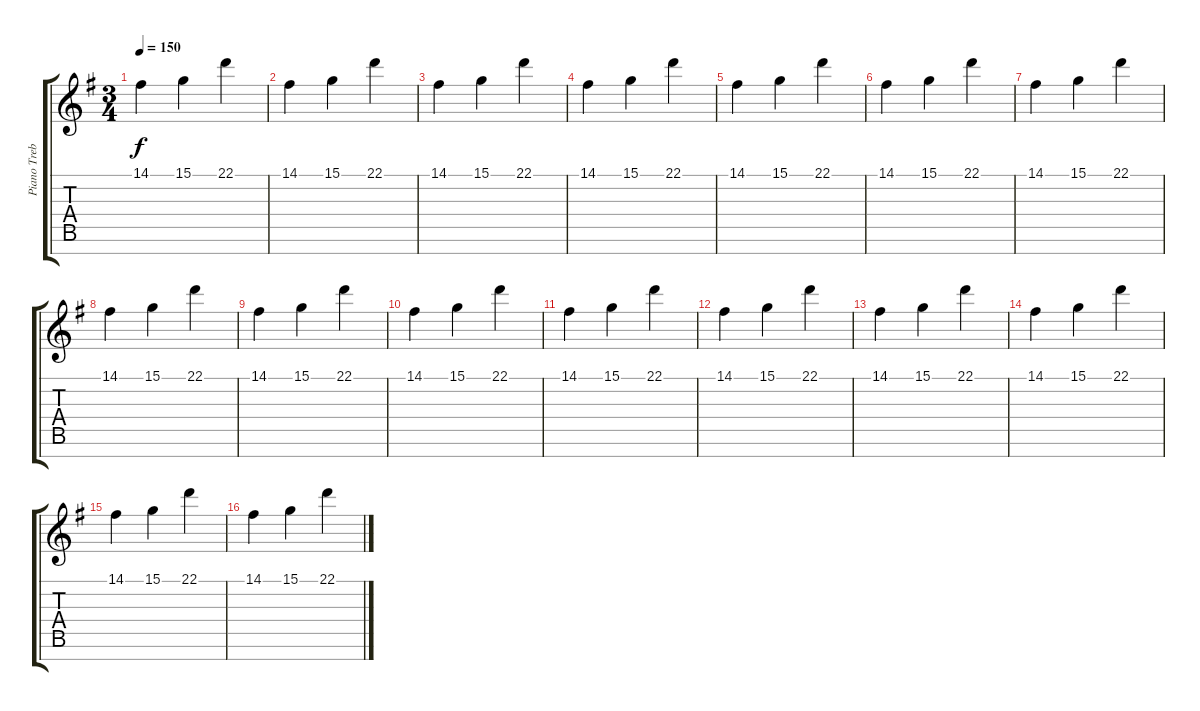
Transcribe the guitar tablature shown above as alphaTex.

\track ("Piano Treble" "Piano Treb") {instrument acousticgrandpiano}
\staff {score tabs}
\tuning (E4 B3 G3 D3 A2 E2 B1) {hide}
\ts (3 4)
\tempo 150
\clef g2
\ks g
14.1.4{dy f} 15.1.4 22.1.4 |
14.1.4 15.1.4 22.1.4 |
14.1.4 15.1.4 22.1.4 |
14.1.4 15.1.4 22.1.4 |
14.1.4 15.1.4 22.1.4 |
14.1.4 15.1.4 22.1.4 |
14.1.4 15.1.4 22.1.4 |
14.1.4 15.1.4 22.1.4 |
14.1.4 15.1.4 22.1.4 |
14.1.4 15.1.4 22.1.4 |
14.1.4 15.1.4 22.1.4 |
14.1.4 15.1.4 22.1.4 |
14.1.4 15.1.4 22.1.4 |
14.1.4 15.1.4 22.1.4 |
14.1.4 15.1.4 22.1.4 |
14.1.4 15.1.4 22.1.4
